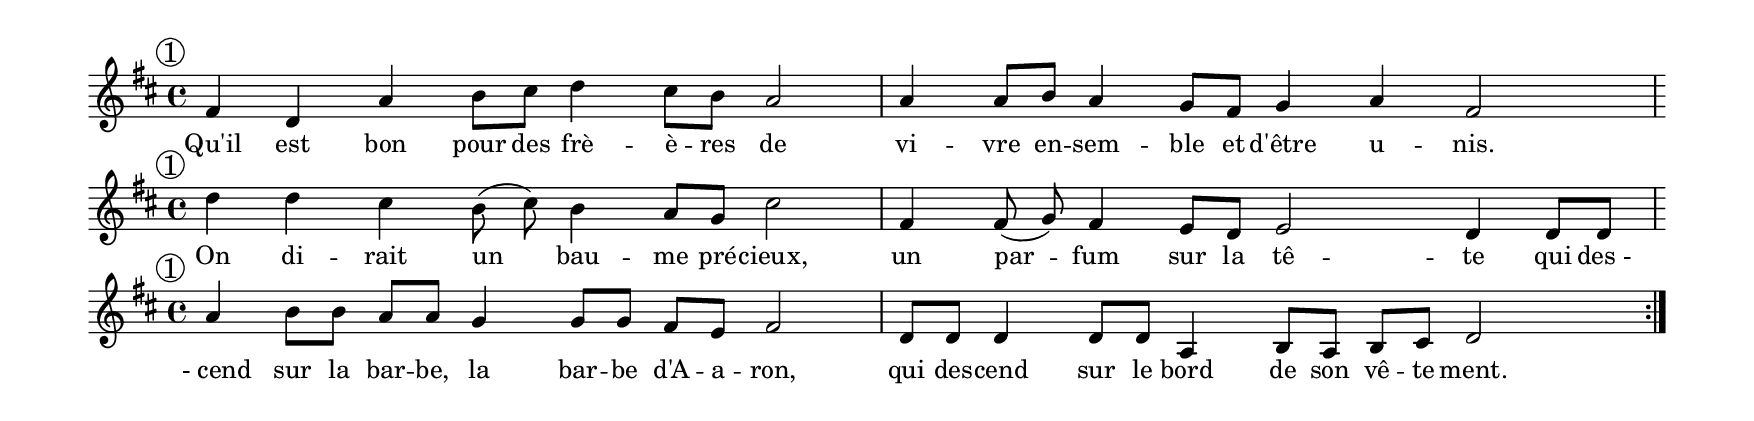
\version "2.19.83"
\language "italiano"
#(set-default-paper-size "a4landscape")
#(set-global-staff-size 20)

\paper {
  top-margin = 15\mm
  bottom-margin = 15\mm
  left-margin = 15\mm
  right-margin = 15\mm
  indent = 0\mm

  ragged-right = ##f
}

CanonI =  {
  \key re \major
  \cadenzaOn
  \mark \markup \circle "1"
  fad'4 re' la' si'8[ dod''] re''4 dod''8[ si'] la'2 \bar "|"
  la'4 la'8[ si'] la'4 sol'8[ fad'] sol'4 la' fad'2 \bar "|" \break
}
CanonII =  {
  \key re \major
  \cadenzaOn
  \mark \markup \circle "2"
  re''4 re'' dod'' si'8( dod'') si'4 la'8[ sol'] dod''2\bar "|"
  fad'4 fad'8( sol') fad'4 mi'8[ re'] mi'2 re'4 re'8[ re']\bar "|"\break
}
CanonIII =  {
  \key re \major
  \cadenzaOn
  \mark \markup \circle "3"
  la'4 si'8[ si'] la'[ la'] sol'4 sol'8[ sol'] fad'[ mi'] fad'2\bar "|"
  re'8[ re'] re'4 re'8[ re'] la4 si8[ la] si[ dod'] re'2
}

CanonLI = \lyricmode {
  Qu'il est bon pour des frè -- è -- res de vi -- vre en -- sem -- ble et d'être u -- nis.
}
CanonLII = \lyricmode {
  On di -- rait un bau -- me pré -- cieux, un par -- fum sur la tê -- te qui "des -"
}
CanonLIII = \lyricmode {
  " - cend" sur la bar -- be, la bar -- be d'A -- a -- ron, qui des -- cend sur le bord de son vê -- te ment.
}

\score { 
 <<    
    \new Staff \CanonI
    \addlyrics \CanonLI
    \new Staff \CanonII
    \addlyrics \CanonLII
    \new Staff { \CanonIII \once \set Staff.whichBar =  ":|." }
    \addlyrics \CanonLIII
  >>


  \layout {
      \context {
      \Score
      \remove "Mark_engraver"
      \remove "System_start_delimiter_engraver"
     % \remove "Re
    }
    \context {
      \Staff
      \consists "Mark_engraver"
    }
  }
}